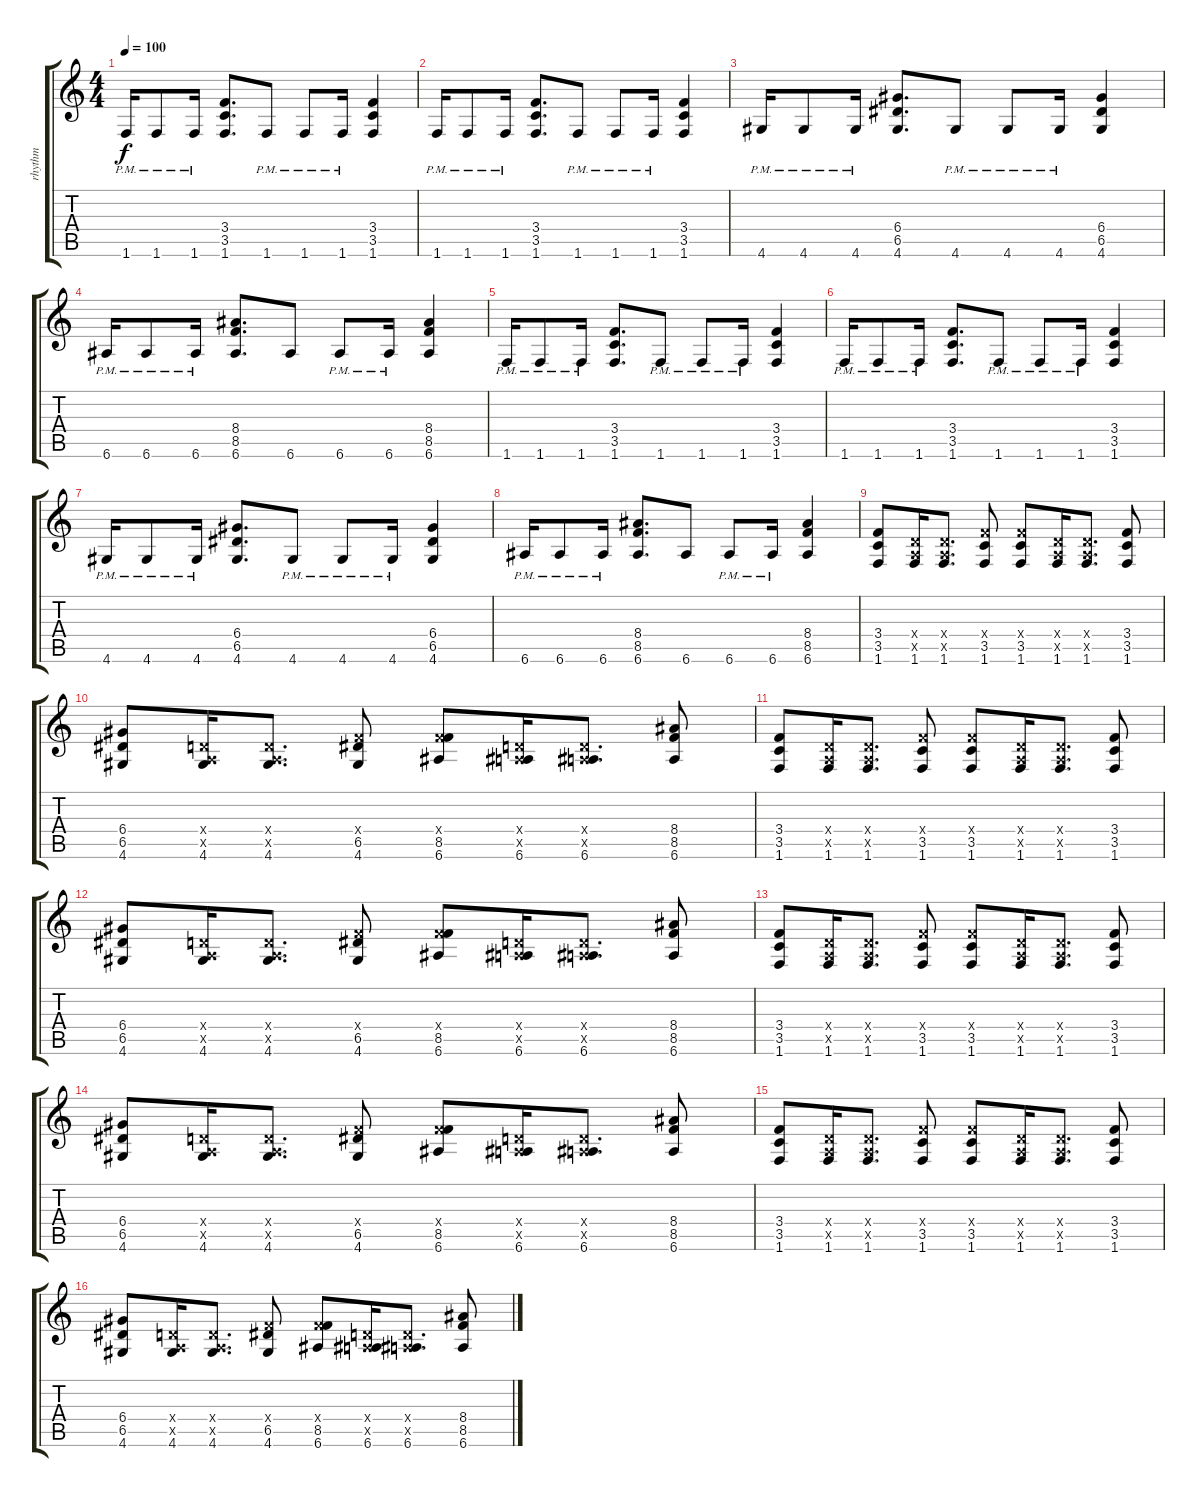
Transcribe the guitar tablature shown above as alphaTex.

\track ("rhythm" "rhythm") {instrument acousticguitarsteel}
\staff {score tabs}
\tuning (E4 B3 G3 D3 A2 E2) {hide}
\ts (4 4)
\tempo 100
\clef g2
\ks c
1.6{pm}.16{dy f} 1.6{pm}.8 1.6{pm}.16 (3.4 3.5 1.6).8{d} 1.6{pm}.8 1.6{pm}.8 1.6{pm}.16 (3.4 3.5 1.6).4 |
1.6{pm}.16 1.6{pm}.8 1.6{pm}.16 (3.4 3.5 1.6).8{d} 1.6{pm}.8 1.6{pm}.8 1.6{pm}.16 (3.4 3.5 1.6).4 |
4.6{pm}.16 4.6{pm}.8 4.6{pm}.16 (6.4 6.5 4.6).8{d} 4.6{pm}.8 4.6{pm}.8 4.6{pm}.16 (6.4 6.5 4.6).4 |
6.6{pm}.16 6.6{pm}.8 6.6{pm}.16 (8.4 8.5 6.6).8{d} 6.6.8 6.6{pm}.8 6.6{pm}.16 (8.4 8.5 6.6).4 |
1.6{pm}.16 1.6{pm}.8 1.6{pm}.16 (3.4 3.5 1.6).8{d} 1.6{pm}.8 1.6{pm}.8 1.6{pm}.16 (3.4 3.5 1.6).4 |
1.6{pm}.16 1.6{pm}.8 1.6{pm}.16 (3.4 3.5 1.6).8{d} 1.6{pm}.8 1.6{pm}.8 1.6{pm}.16 (3.4 3.5 1.6).4 |
4.6{pm}.16 4.6{pm}.8 4.6{pm}.16 (6.4 6.5 4.6).8{d} 4.6{pm}.8 4.6{pm}.8 4.6{pm}.16 (6.4 6.5 4.6).4 |
6.6{pm}.16 6.6{pm}.8 6.6{pm}.16 (8.4 8.5 6.6).8{d} 6.6.8 6.6{pm}.8 6.6{pm}.16 (8.4 8.5 6.6).4 |
(3.4 3.5 1.6).8 (0.4{x} 0.5{x} 1.6).16 (0.4{x} 0.5{x} 1.6).8{d} (3.4{x} 3.5 1.6).8 (3.4{x} 3.5 1.6).8 (0.4{x} 0.5{x} 1.6).16 (0.4{x} 0.5{x} 1.6).8{d} (3.4 3.5 1.6).8 |
(6.4 6.5 4.6).8 (0.4{x} 0.5{x} 4.6).16 (0.4{x} 0.5{x} 4.6).8{d} (3.4{x} 6.5 4.6).8 (3.4{x} 8.5 6.6).8 (0.4{x} 0.5{x} 6.6).16 (0.4{x} 0.5{x} 6.6).8{d} (8.4 8.5 6.6).8 |
(3.4 3.5 1.6).8 (0.4{x} 0.5{x} 1.6).16 (0.4{x} 0.5{x} 1.6).8{d} (3.4{x} 3.5 1.6).8 (3.4{x} 3.5 1.6).8 (0.4{x} 0.5{x} 1.6).16 (0.4{x} 0.5{x} 1.6).8{d} (3.4 3.5 1.6).8 |
(6.4 6.5 4.6).8 (0.4{x} 0.5{x} 4.6).16 (0.4{x} 0.5{x} 4.6).8{d} (3.4{x} 6.5 4.6).8 (3.4{x} 8.5 6.6).8 (0.4{x} 0.5{x} 6.6).16 (0.4{x} 0.5{x} 6.6).8{d} (8.4 8.5 6.6).8 |
(3.4 3.5 1.6).8 (0.4{x} 0.5{x} 1.6).16 (0.4{x} 0.5{x} 1.6).8{d} (3.4{x} 3.5 1.6).8 (3.4{x} 3.5 1.6).8 (0.4{x} 0.5{x} 1.6).16 (0.4{x} 0.5{x} 1.6).8{d} (3.4 3.5 1.6).8 |
(6.4 6.5 4.6).8 (0.4{x} 0.5{x} 4.6).16 (0.4{x} 0.5{x} 4.6).8{d} (3.4{x} 6.5 4.6).8 (3.4{x} 8.5 6.6).8 (0.4{x} 0.5{x} 6.6).16 (0.4{x} 0.5{x} 6.6).8{d} (8.4 8.5 6.6).8 |
(3.4 3.5 1.6).8 (0.4{x} 0.5{x} 1.6).16 (0.4{x} 0.5{x} 1.6).8{d} (3.4{x} 3.5 1.6).8 (3.4{x} 3.5 1.6).8 (0.4{x} 0.5{x} 1.6).16 (0.4{x} 0.5{x} 1.6).8{d} (3.4 3.5 1.6).8 |
(6.4 6.5 4.6).8 (0.4{x} 0.5{x} 4.6).16 (0.4{x} 0.5{x} 4.6).8{d} (3.4{x} 6.5 4.6).8 (3.4{x} 8.5 6.6).8 (0.4{x} 0.5{x} 6.6).16 (0.4{x} 0.5{x} 6.6).8{d} (8.4 8.5 6.6).8
